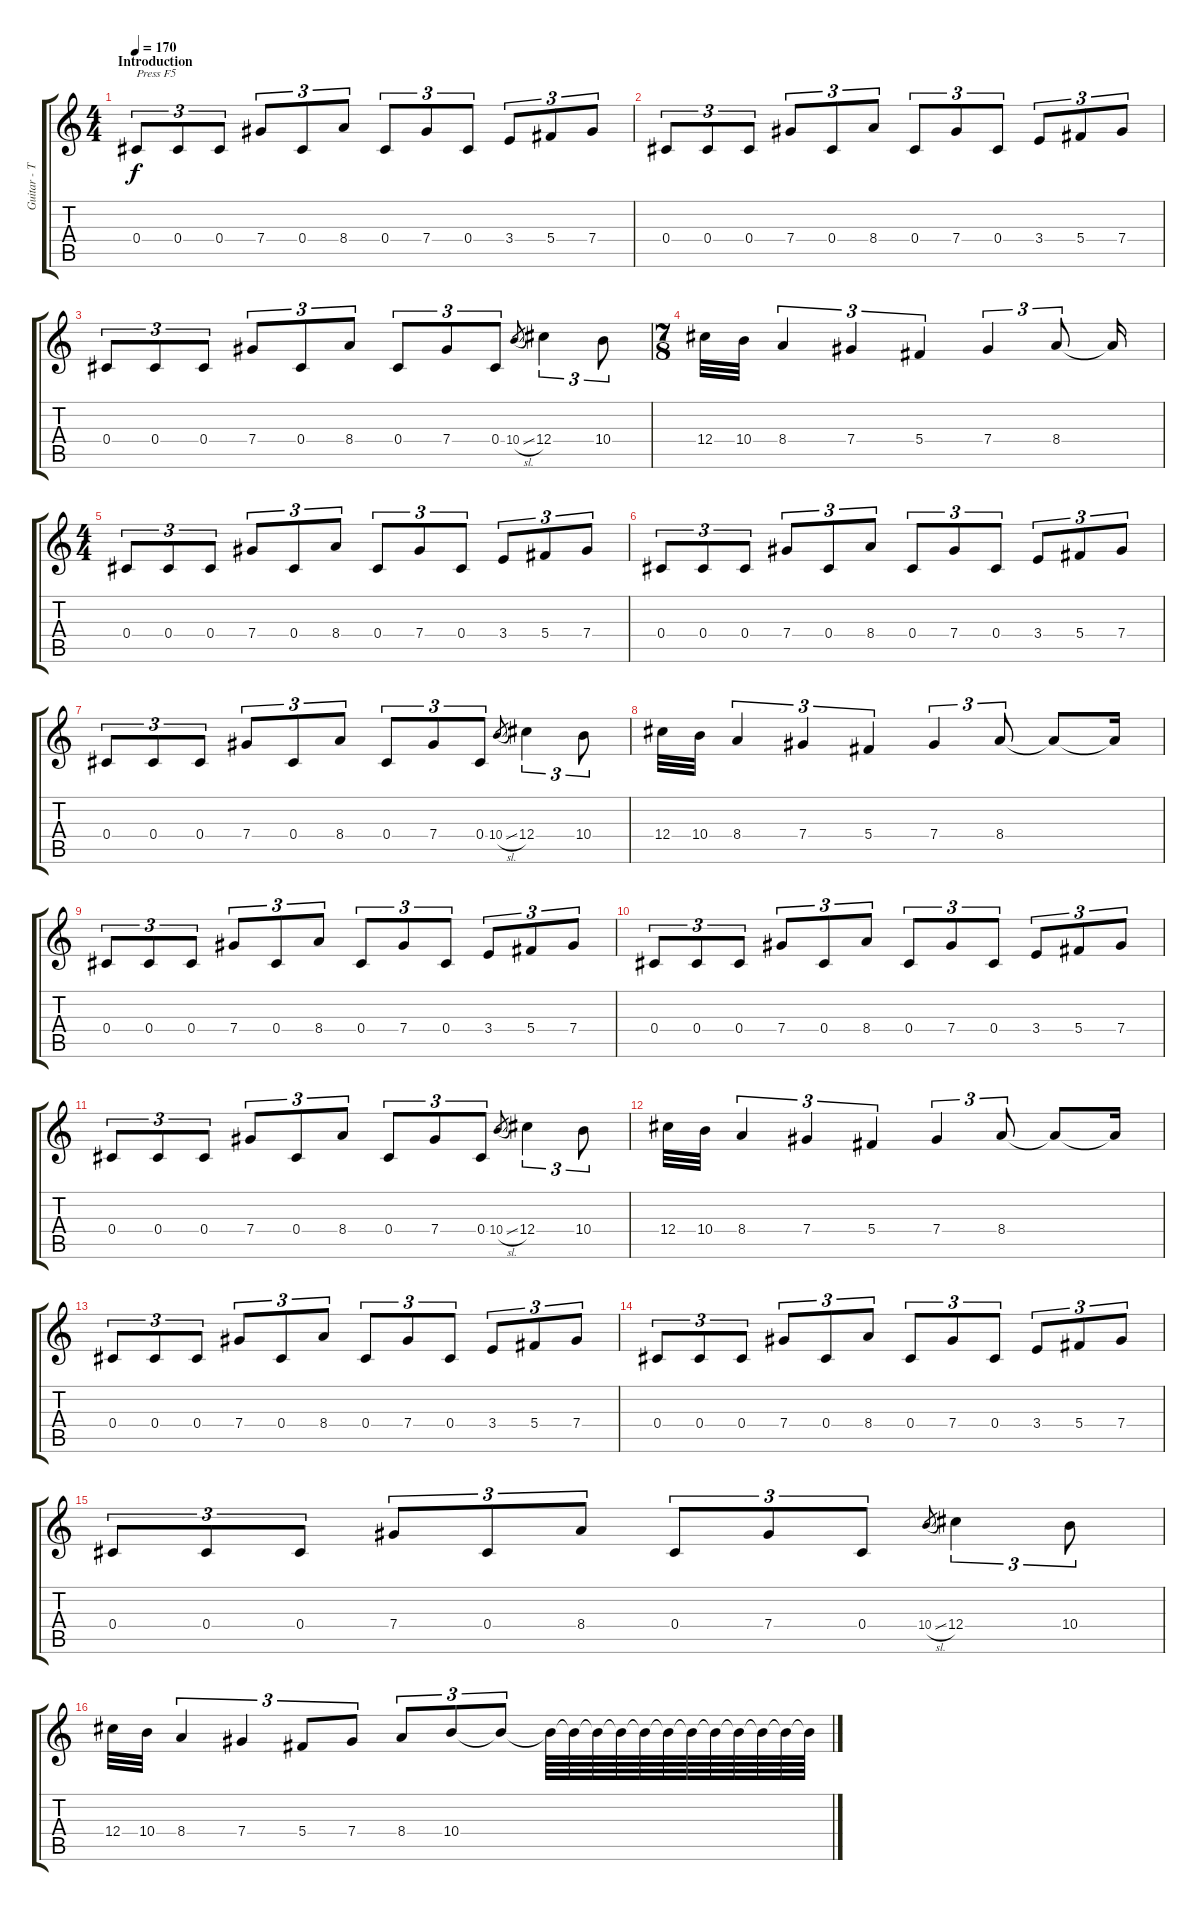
\track ("Guitar - Thomas Youngblood" "Guitar - T") {instrument distortionguitar}
\staff {score tabs}
\tuning (Eb4 Bb3 Gb3 Db3 Ab2 Eb2) {hide}
\ts (4 4)
\section ("" "Introduction")
\tempo 170
\clef g2
\ks c
0.4.8{tu (3 2) txt "Press F5" dy f instrument distortionguitar} 0.4.8{tu (3 2)} 0.4.8{tu (3 2)} 7.4.8{tu (3 2)} 0.4.8{tu (3 2)} 8.4.8{tu (3 2)} 0.4.8{tu (3 2)} 7.4.8{tu (3 2)} 0.4.8{tu (3 2)} 3.4.8{tu (3 2)} 5.4.8{tu (3 2)} 7.4.8{tu (3 2)} |
0.4.8{tu (3 2)} 0.4.8{tu (3 2)} 0.4.8{tu (3 2)} 7.4.8{tu (3 2)} 0.4.8{tu (3 2)} 8.4.8{tu (3 2)} 0.4.8{tu (3 2)} 7.4.8{tu (3 2)} 0.4.8{tu (3 2)} 3.4.8{tu (3 2)} 5.4.8{tu (3 2)} 7.4.8{tu (3 2)} |
0.4.8{tu (3 2)} 0.4.8{tu (3 2)} 0.4.8{tu (3 2)} 7.4.8{tu (3 2)} 0.4.8{tu (3 2)} 8.4.8{tu (3 2)} 0.4.8{tu (3 2)} 7.4.8{tu (3 2)} 0.4.8{tu (3 2)} 10.4{sl}.8{gr} 12.4.4{tu (3 2)} 10.4.8{tu (3 2)} |
\ts (7 8)
12.4.32 10.4.32 8.4.4{tu (3 2)} 7.4.4{tu (3 2)} 5.4.4{tu (3 2)} 7.4.4{tu (3 2)} 8.4.8{tu (3 2)} 8.4{t}.16 |
\ts (4 4)
0.4.8{tu (3 2)} 0.4.8{tu (3 2)} 0.4.8{tu (3 2)} 7.4.8{tu (3 2)} 0.4.8{tu (3 2)} 8.4.8{tu (3 2)} 0.4.8{tu (3 2)} 7.4.8{tu (3 2)} 0.4.8{tu (3 2)} 3.4.8{tu (3 2)} 5.4.8{tu (3 2)} 7.4.8{tu (3 2)} |
0.4.8{tu (3 2)} 0.4.8{tu (3 2)} 0.4.8{tu (3 2)} 7.4.8{tu (3 2)} 0.4.8{tu (3 2)} 8.4.8{tu (3 2)} 0.4.8{tu (3 2)} 7.4.8{tu (3 2)} 0.4.8{tu (3 2)} 3.4.8{tu (3 2)} 5.4.8{tu (3 2)} 7.4.8{tu (3 2)} |
0.4.8{tu (3 2)} 0.4.8{tu (3 2)} 0.4.8{tu (3 2)} 7.4.8{tu (3 2)} 0.4.8{tu (3 2)} 8.4.8{tu (3 2)} 0.4.8{tu (3 2)} 7.4.8{tu (3 2)} 0.4.8{tu (3 2)} 10.4{sl}.8{gr} 12.4.4{tu (3 2)} 10.4.8{tu (3 2)} |
12.4.32 10.4.32 8.4.4{tu (3 2)} 7.4.4{tu (3 2)} 5.4.4{tu (3 2)} 7.4.4{tu (3 2)} 8.4.8{tu (3 2)} 8.4{t}.8 8.4{t}.16 |
0.4.8{tu (3 2)} 0.4.8{tu (3 2)} 0.4.8{tu (3 2)} 7.4.8{tu (3 2)} 0.4.8{tu (3 2)} 8.4.8{tu (3 2)} 0.4.8{tu (3 2)} 7.4.8{tu (3 2)} 0.4.8{tu (3 2)} 3.4.8{tu (3 2)} 5.4.8{tu (3 2)} 7.4.8{tu (3 2)} |
0.4.8{tu (3 2)} 0.4.8{tu (3 2)} 0.4.8{tu (3 2)} 7.4.8{tu (3 2)} 0.4.8{tu (3 2)} 8.4.8{tu (3 2)} 0.4.8{tu (3 2)} 7.4.8{tu (3 2)} 0.4.8{tu (3 2)} 3.4.8{tu (3 2)} 5.4.8{tu (3 2)} 7.4.8{tu (3 2)} |
0.4.8{tu (3 2)} 0.4.8{tu (3 2)} 0.4.8{tu (3 2)} 7.4.8{tu (3 2)} 0.4.8{tu (3 2)} 8.4.8{tu (3 2)} 0.4.8{tu (3 2)} 7.4.8{tu (3 2)} 0.4.8{tu (3 2)} 10.4{sl}.8{gr} 12.4.4{tu (3 2)} 10.4.8{tu (3 2)} |
12.4.32 10.4.32 8.4.4{tu (3 2)} 7.4.4{tu (3 2)} 5.4.4{tu (3 2)} 7.4.4{tu (3 2)} 8.4.8{tu (3 2)} 8.4{t}.8 8.4{t}.16 |
0.4.8{tu (3 2)} 0.4.8{tu (3 2)} 0.4.8{tu (3 2)} 7.4.8{tu (3 2)} 0.4.8{tu (3 2)} 8.4.8{tu (3 2)} 0.4.8{tu (3 2)} 7.4.8{tu (3 2)} 0.4.8{tu (3 2)} 3.4.8{tu (3 2)} 5.4.8{tu (3 2)} 7.4.8{tu (3 2)} |
0.4.8{tu (3 2)} 0.4.8{tu (3 2)} 0.4.8{tu (3 2)} 7.4.8{tu (3 2)} 0.4.8{tu (3 2)} 8.4.8{tu (3 2)} 0.4.8{tu (3 2)} 7.4.8{tu (3 2)} 0.4.8{tu (3 2)} 3.4.8{tu (3 2)} 5.4.8{tu (3 2)} 7.4.8{tu (3 2)} |
0.4.8{tu (3 2)} 0.4.8{tu (3 2)} 0.4.8{tu (3 2)} 7.4.8{tu (3 2)} 0.4.8{tu (3 2)} 8.4.8{tu (3 2)} 0.4.8{tu (3 2)} 7.4.8{tu (3 2)} 0.4.8{tu (3 2)} 10.4{sl}.8{gr} 12.4.4{tu (3 2)} 10.4.8{tu (3 2)} |
12.4.32 10.4.32 8.4.4{tu (3 2)} 7.4.4{tu (3 2)} 5.4.8{tu (3 2)} 7.4.8{tu (3 2)} 8.4.8{tu (3 2)} 10.4.8{tu (3 2)} 10.4{t}.8{tu (3 2)} 10.4{t}.64 10.4{t}.64 10.4{t}.64 10.4{t}.64 10.4{t}.64 10.4{t}.64 10.4{t}.64 10.4{t}.64 10.4{t}.64 10.4{t}.64 10.4{t}.64 10.4{t}.64
